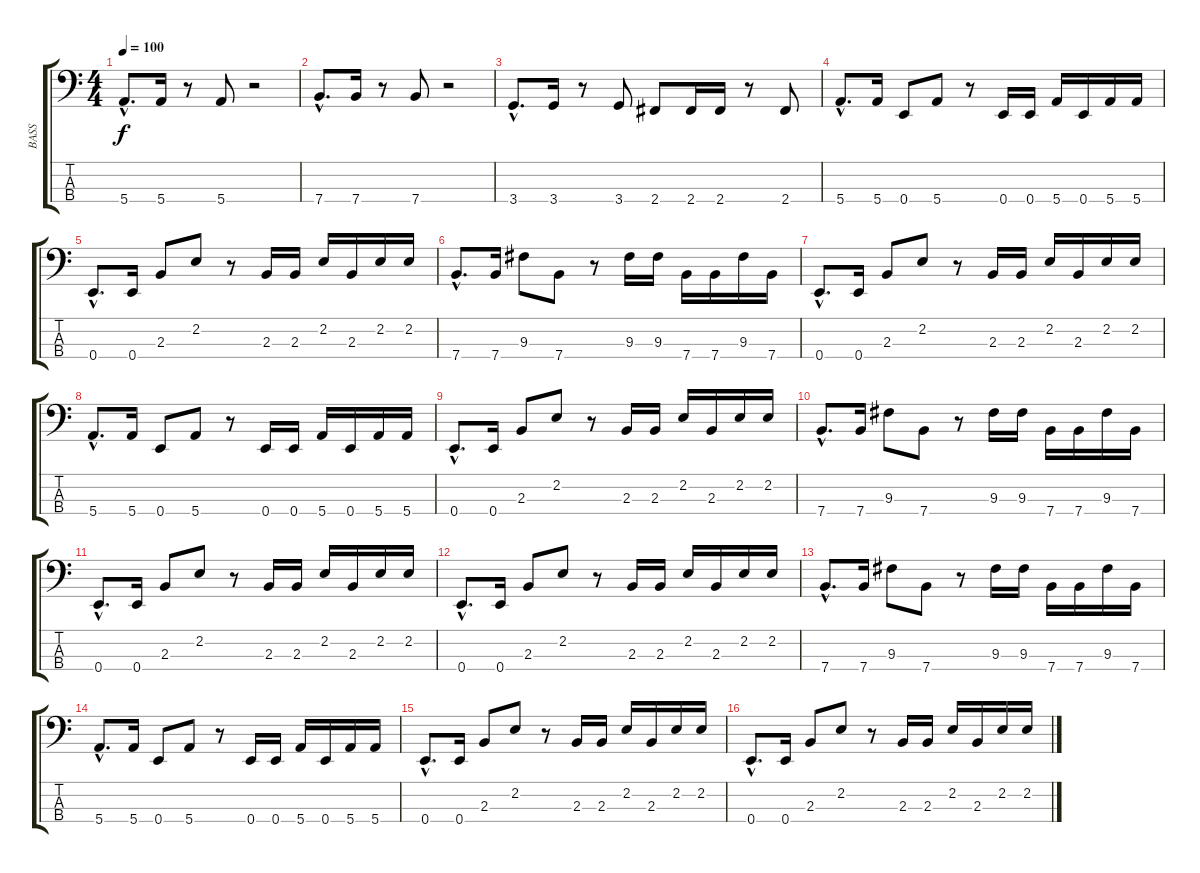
\track ("BASS" "BASS") {instrument electricbassfinger}
\staff {score tabs}
\tuning (G2 D2 A1 E1) {hide}
\ts (4 4)
\tempo 100
\clef f4
\ks c
5.4{hac}.8{d dy f} 5.4.16 r.8 5.4.8 r.2 |
7.4{hac}.8{d} 7.4.16 r.8 7.4.8 r.2 |
3.4{hac}.8{d} 3.4.16 r.8 3.4.8 2.4.8 2.4.16 2.4.16 r.8 2.4.8 |
5.4{hac}.8{d} 5.4.16 0.4.8 5.4.8 r.8 0.4.16 0.4.16 5.4.16 0.4.16 5.4.16 5.4.16 |
0.4{hac}.8{d} 0.4.16 2.3.8 2.2.8 r.8 2.3.16 2.3.16 2.2.16 2.3.16 2.2.16 2.2.16 |
7.4{hac}.8{d} 7.4.16 9.3.8 7.4.8 r.8 9.3.16 9.3.16 7.4.16 7.4.16 9.3.16 7.4.16 |
0.4{hac}.8{d} 0.4.16 2.3.8 2.2.8 r.8 2.3.16 2.3.16 2.2.16 2.3.16 2.2.16 2.2.16 |
5.4{hac}.8{d} 5.4.16 0.4.8 5.4.8 r.8 0.4.16 0.4.16 5.4.16 0.4.16 5.4.16 5.4.16 |
0.4{hac}.8{d} 0.4.16 2.3.8 2.2.8 r.8 2.3.16 2.3.16 2.2.16 2.3.16 2.2.16 2.2.16 |
7.4{hac}.8{d} 7.4.16 9.3.8 7.4.8 r.8 9.3.16 9.3.16 7.4.16 7.4.16 9.3.16 7.4.16 |
0.4{hac}.8{d} 0.4.16 2.3.8 2.2.8 r.8 2.3.16 2.3.16 2.2.16 2.3.16 2.2.16 2.2.16 |
0.4{hac}.8{d} 0.4.16 2.3.8 2.2.8 r.8 2.3.16 2.3.16 2.2.16 2.3.16 2.2.16 2.2.16 |
7.4{hac}.8{d} 7.4.16 9.3.8 7.4.8 r.8 9.3.16 9.3.16 7.4.16 7.4.16 9.3.16 7.4.16 |
5.4{hac}.8{d} 5.4.16 0.4.8 5.4.8 r.8 0.4.16 0.4.16 5.4.16 0.4.16 5.4.16 5.4.16 |
0.4{hac}.8{d} 0.4.16 2.3.8 2.2.8 r.8 2.3.16 2.3.16 2.2.16 2.3.16 2.2.16 2.2.16 |
0.4{hac}.8{d} 0.4.16 2.3.8 2.2.8 r.8 2.3.16 2.3.16 2.2.16 2.3.16 2.2.16 2.2.16
